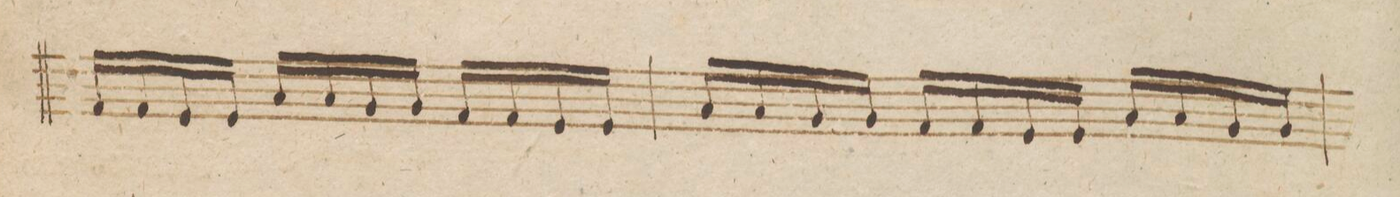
**kern	**dynam
*I"Violino 2do	*
*clefG2	*
*k[b-]	*
*met(c|)	*
*M3/4	*
16f/LL	.
16f/	.
16e/	.
16e/JJ	.
16a/LL	.
16a/	.
16g/	.
16g/JJ	.
16f/LL	.
16f/	.
16e/	.
16e/JJ	.
=178	=178
16a/LL	.
16a/	.
16g/	.
16g/JJ	.
16f/LL	.
16f/	.
16e/	.
16e/JJ	.
16a/LL	.
16a/	.
16g/	.
16g/JJ	.
=179	=179
*-	*-
